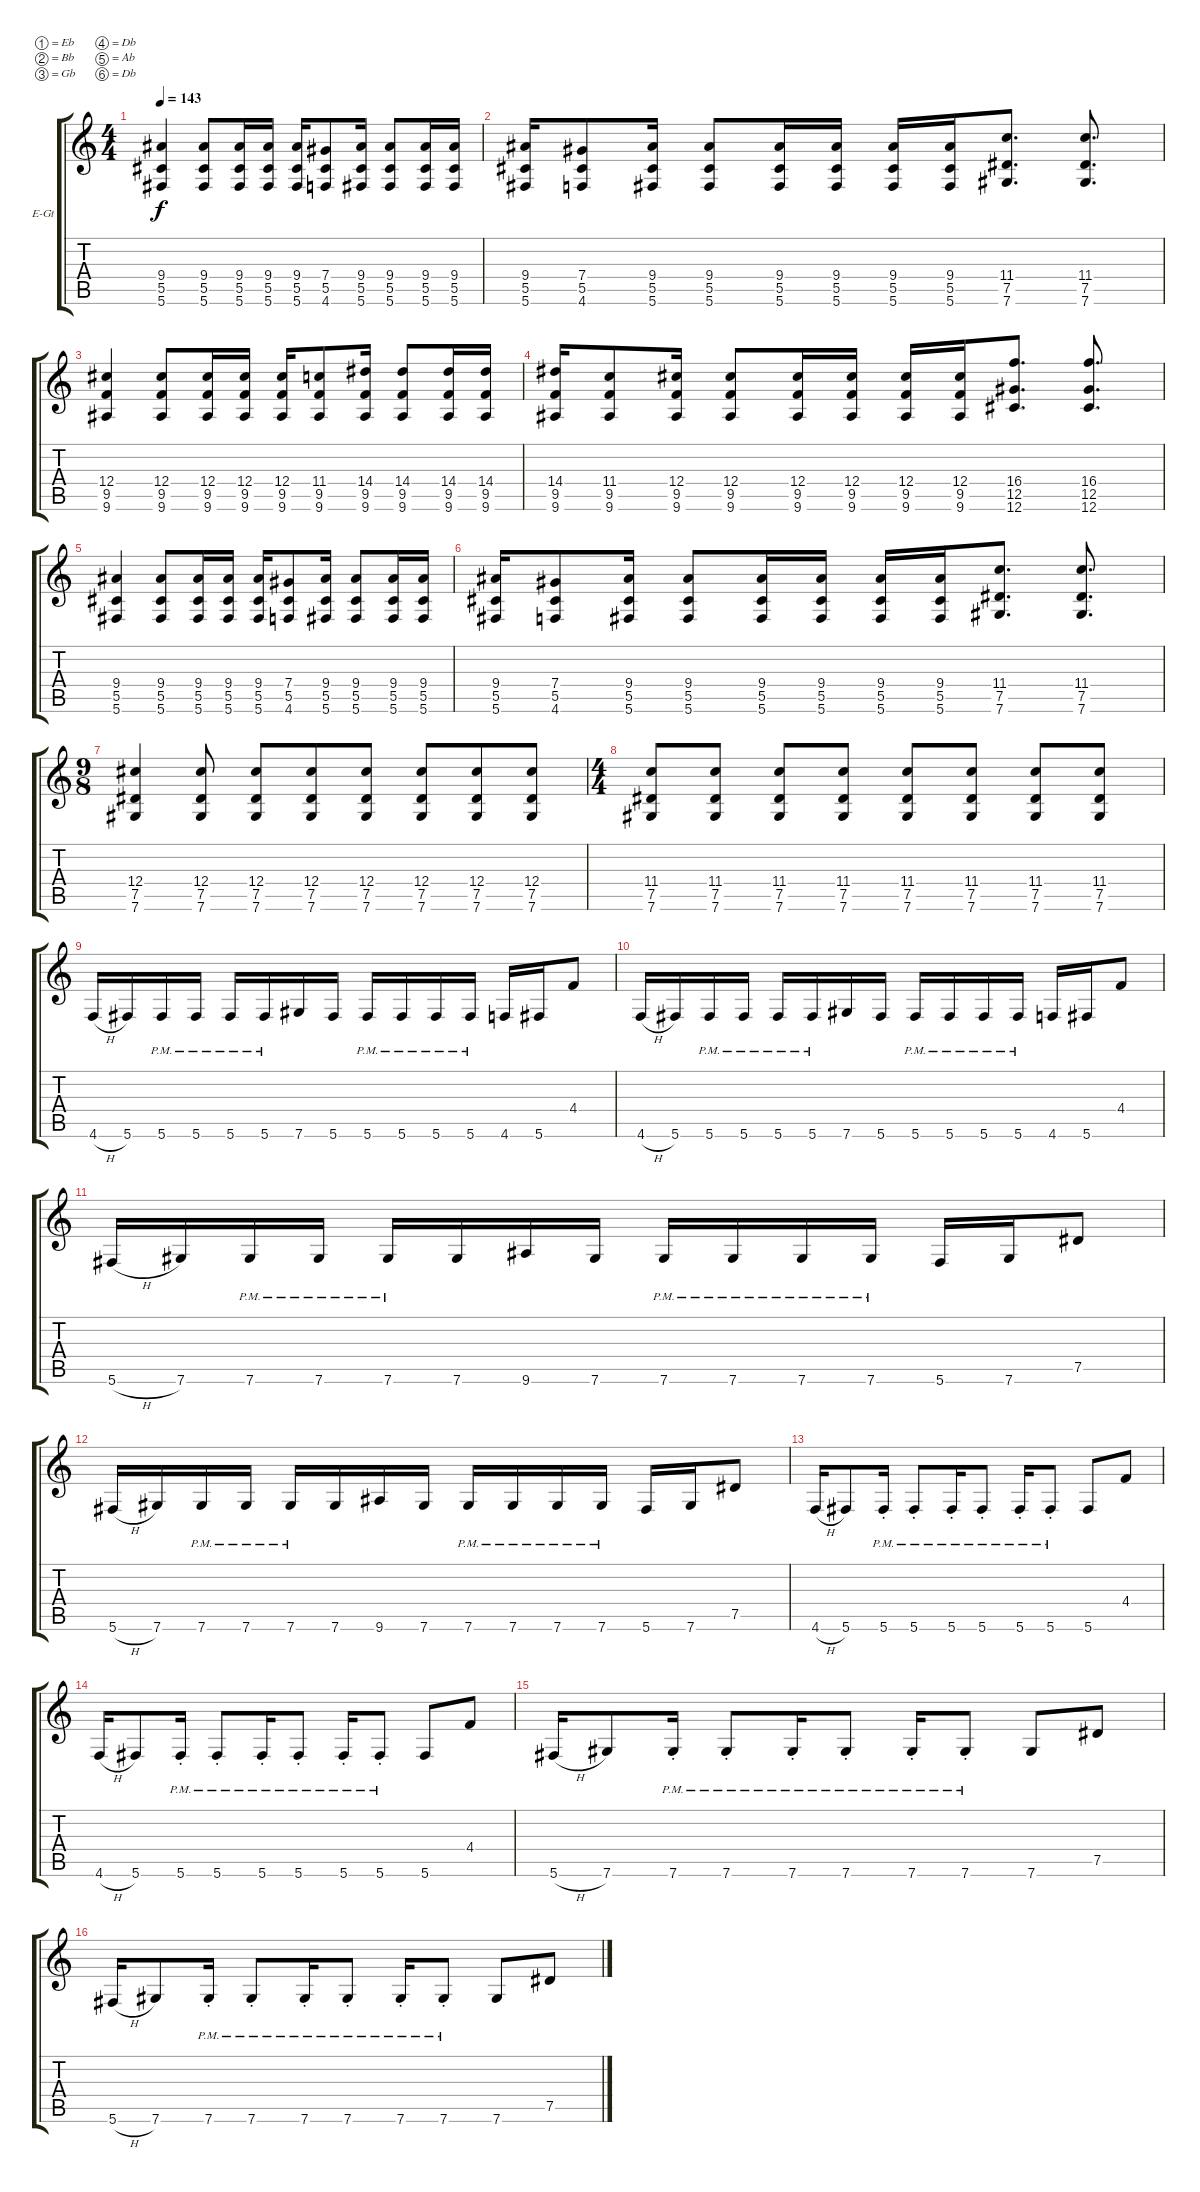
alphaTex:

\bracketExtendMode groupsimilarinstruments
\firstSystemTrackNameOrientation horizontal
\otherSystemsTrackNameOrientation horizontal
\track ("Luke" "E-Gt") {instrument distortionguitar}
\staff {score tabs}
\tuning (Eb4 Bb3 Gb3 Db3 Ab2 Db2)
\ts (4 4)
\tempo 143
\clef g2
\ks c
(9.4 5.5 5.6).4{dy f} (9.4 5.5 5.6).8 (9.4 5.5 5.6).16 (9.4 5.5 5.6).16 (9.4 5.5 5.6).16 (7.4 5.5 4.6).8 (9.4 5.5 5.6).16 (9.4 5.5 5.6).8 (9.4 5.5 5.6).16 (9.4 5.5 5.6).16 |
(9.4 5.5 5.6).16 (7.4 5.5 4.6).8 (9.4 5.5 5.6).16 (9.4 5.5 5.6).8 (9.4 5.5 5.6).16 (9.4 5.5 5.6).16 (9.4 5.5 5.6).16 (9.4 5.5 5.6).16 (11.4 7.5 7.6).8{d} (11.4 7.5 7.6).8{d} |
(12.4 9.5 9.6).4 (12.4 9.5 9.6).8 (12.4 9.5 9.6).16 (12.4 9.5 9.6).16 (12.4 9.5 9.6).16 (11.4 9.5 9.6).8 (14.4 9.5 9.6).16 (14.4 9.5 9.6).8 (14.4 9.5 9.6).16 (14.4 9.5 9.6).16 |
(14.4 9.5 9.6).16 (11.4 9.5 9.6).8 (12.4 9.5 9.6).16 (12.4 9.5 9.6).8 (12.4 9.5 9.6).16 (12.4 9.5 9.6).16 (12.4 9.5 9.6).16 (12.4 9.5 9.6).16 (16.4 12.5 12.6).8{d} (16.4 12.5 12.6).8{d} |
(9.4 5.5 5.6).4 (9.4 5.5 5.6).8 (9.4 5.5 5.6).16 (9.4 5.5 5.6).16 (9.4 5.5 5.6).16 (7.4 5.5 4.6).8 (9.4 5.5 5.6).16 (9.4 5.5 5.6).8 (9.4 5.5 5.6).16 (9.4 5.5 5.6).16 |
(9.4 5.5 5.6).16 (7.4 5.5 4.6).8 (9.4 5.5 5.6).16 (9.4 5.5 5.6).8 (9.4 5.5 5.6).16 (9.4 5.5 5.6).16 (9.4 5.5 5.6).16 (9.4 5.5 5.6).16 (11.4 7.5 7.6).8{d} (11.4 7.5 7.6).8{d} |
\ts (9 8)
\beaming (8 3 3 3)
(12.4 7.5 7.6).4 (12.4 7.5 7.6).8 (12.4 7.5 7.6).8 (12.4 7.5 7.6).8 (12.4 7.5 7.6).8 (12.4 7.5 7.6).8 (12.4 7.5 7.6).8 (12.4 7.5 7.6).8 |
\ts (4 4)
\beaming (8 2 2 2 2)
(11.4 7.5 7.6).8 (11.4 7.5 7.6).8 (11.4 7.5 7.6).8 (11.4 7.5 7.6).8 (11.4 7.5 7.6).8 (11.4 7.5 7.6).8 (11.4 7.5 7.6).8 (11.4 7.5 7.6).8 |
4.6{h}.16 5.6.16 5.6{pm}.16 5.6{pm}.16 5.6{pm}.16 5.6{pm}.16 7.6.16 5.6.16 5.6{pm}.16 5.6{pm}.16 5.6{pm}.16 5.6{pm}.16 4.6.16 5.6.16 4.4.8 |
4.6{h}.16 5.6.16 5.6{pm}.16 5.6{pm}.16 5.6{pm}.16 5.6{pm}.16 7.6.16 5.6.16 5.6{pm}.16 5.6{pm}.16 5.6{pm}.16 5.6{pm}.16 4.6.16 5.6.16 4.4.8 |
5.6{h}.16 7.6.16 7.6{pm}.16 7.6{pm}.16 7.6{pm}.16 7.6.16 9.6.16 7.6.16 7.6{pm}.16 7.6{pm}.16 7.6{pm}.16 7.6{pm}.16 5.6.16 7.6.16 7.5.8 |
5.6{h}.16 7.6.16 7.6{pm}.16 7.6{pm}.16 7.6{pm}.16 7.6.16 9.6.16 7.6.16 7.6{pm}.16 7.6{pm}.16 7.6{pm}.16 7.6{pm}.16 5.6.16 7.6.16 7.5.8 |
4.6{h}.16 5.6.8 5.6{pm st}.16 5.6{pm st}.8 5.6{pm st}.16 5.6{pm st}.8 5.6{pm st}.16 5.6{pm st}.8 5.6.8 4.4.8 |
4.6{h}.16 5.6.8 5.6{pm st}.16 5.6{pm st}.8 5.6{pm st}.16 5.6{pm st}.8 5.6{pm st}.16 5.6{pm st}.8 5.6.8 4.4.8 |
5.6{h}.16 7.6.8 7.6{pm st}.16 7.6{pm st}.8 7.6{pm st}.16 7.6{pm st}.8 7.6{pm st}.16 7.6{pm st}.8 7.6.8 7.5.8 |
5.6{h}.16 7.6.8 7.6{pm st}.16 7.6{pm st}.8 7.6{pm st}.16 7.6{pm st}.8 7.6{pm st}.16 7.6{pm st}.8 7.6.8 7.5.8
